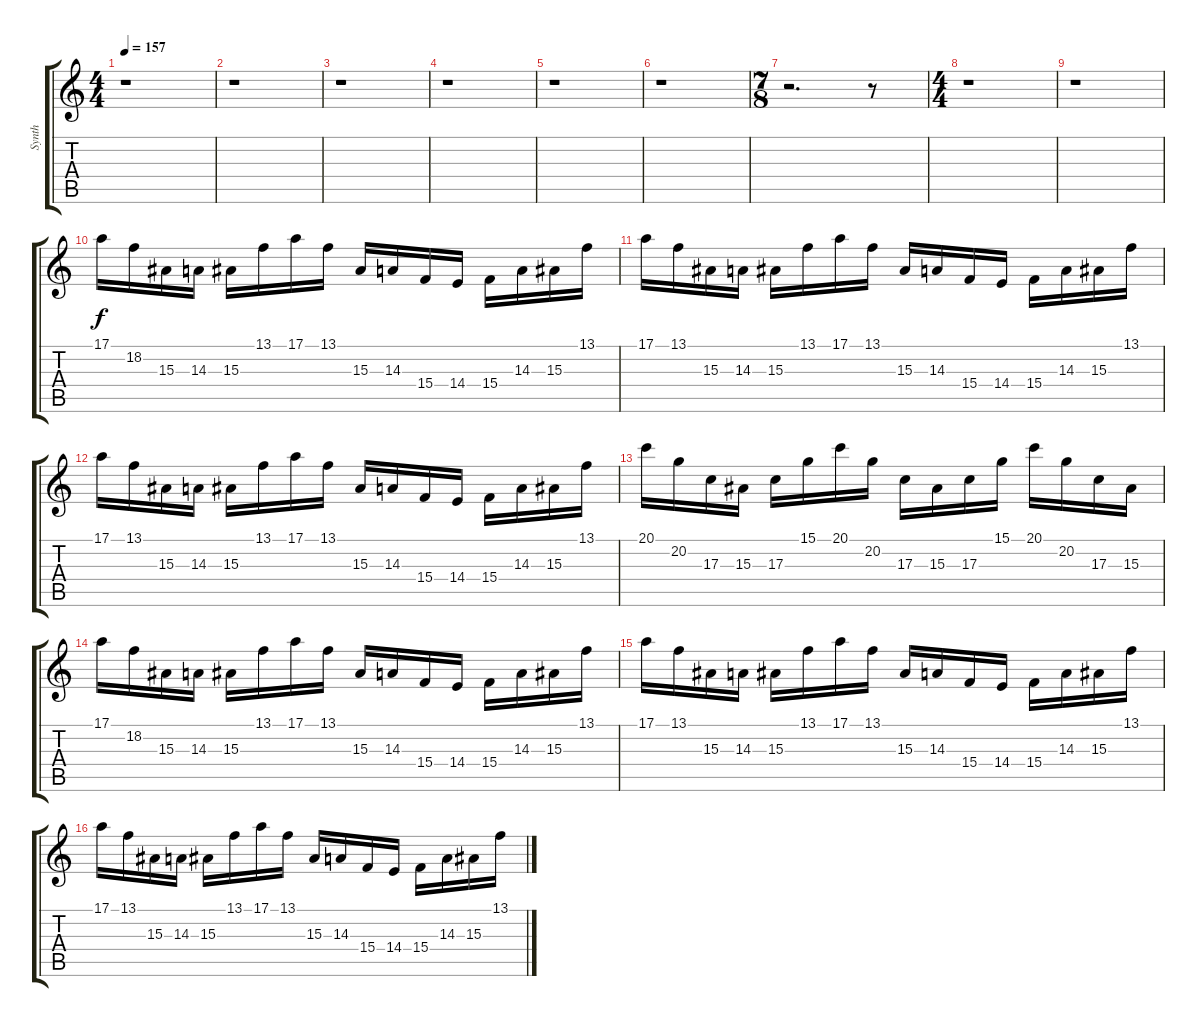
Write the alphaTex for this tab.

\track ("Synth" "Synth") {instrument xylophone}
\staff {score tabs}
\tuning (E4 B3 G3 D3 A2 E2) {hide}
\ts (4 4)
\tempo 157
\clef g2
\ks c
r.1{dy f} |
r.1 |
r.1 |
r.1 |
r.1 |
r.1 |
\ts (7 8)
r.2{d} r.8 |
\ts (4 4)
r.1 |
r.1 |
17.1.16 18.2.16 15.3.16 14.3.16 15.3.16 13.1.16 17.1.16 13.1.16 15.3.16 14.3.16 15.4.16 14.4.16 15.4.16 14.3.16 15.3.16 13.1.16 |
17.1.16 13.1.16 15.3.16 14.3.16 15.3.16 13.1.16 17.1.16 13.1.16 15.3.16 14.3.16 15.4.16 14.4.16 15.4.16 14.3.16 15.3.16 13.1.16 |
17.1.16 13.1.16 15.3.16 14.3.16 15.3.16 13.1.16 17.1.16 13.1.16 15.3.16 14.3.16 15.4.16 14.4.16 15.4.16 14.3.16 15.3.16 13.1.16 |
20.1.16 20.2.16 17.3.16 15.3.16 17.3.16 15.1.16 20.1.16 20.2.16 17.3.16 15.3.16 17.3.16 15.1.16 20.1.16 20.2.16 17.3.16 15.3.16 |
17.1.16 18.2.16 15.3.16 14.3.16 15.3.16 13.1.16 17.1.16 13.1.16 15.3.16 14.3.16 15.4.16 14.4.16 15.4.16 14.3.16 15.3.16 13.1.16 |
17.1.16 13.1.16 15.3.16 14.3.16 15.3.16 13.1.16 17.1.16 13.1.16 15.3.16 14.3.16 15.4.16 14.4.16 15.4.16 14.3.16 15.3.16 13.1.16 |
17.1.16 13.1.16 15.3.16 14.3.16 15.3.16 13.1.16 17.1.16 13.1.16 15.3.16 14.3.16 15.4.16 14.4.16 15.4.16 14.3.16 15.3.16 13.1.16
